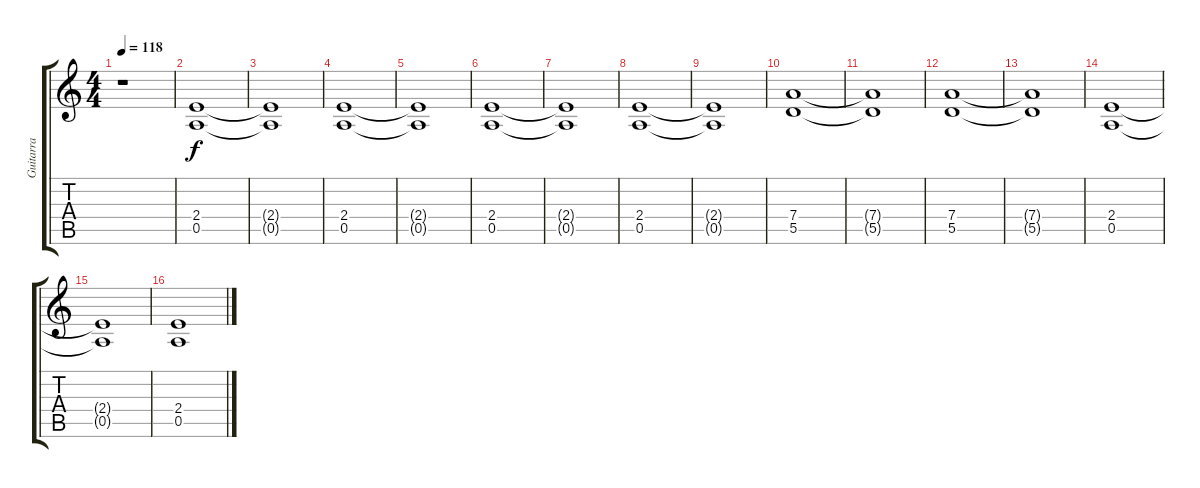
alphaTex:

\track ("Guitarra" "Guitarra") {instrument overdrivenguitar}
\staff {score tabs}
\tuning (E4 B3 G3 D3 A2 E2) {hide}
\ts (4 4)
\tempo 118
\clef g2
\ks c
r.1{dy f instrument overdrivenguitar} |
(2.4 0.5).1{volume 13} |
(2.4{t} 0.5{t}).1{volume 3} |
(2.4 0.5).1{volume 13} |
(2.4{t} 0.5{t}).1{volume 3} |
(2.4 0.5).1{volume 13} |
(2.4{t} 0.5{t}).1{volume 3} |
(2.4 0.5).1{volume 13} |
(2.4{t} 0.5{t}).1{volume 3} |
(7.4 5.5).1{volume 13} |
(7.4{t} 5.5{t}).1{volume 3} |
(7.4 5.5).1{volume 13} |
(7.4{t} 5.5{t}).1{volume 3} |
(2.4 0.5).1{volume 13} |
(2.4{t} 0.5{t}).1{volume 3} |
(2.4 0.5).1{volume 13}
